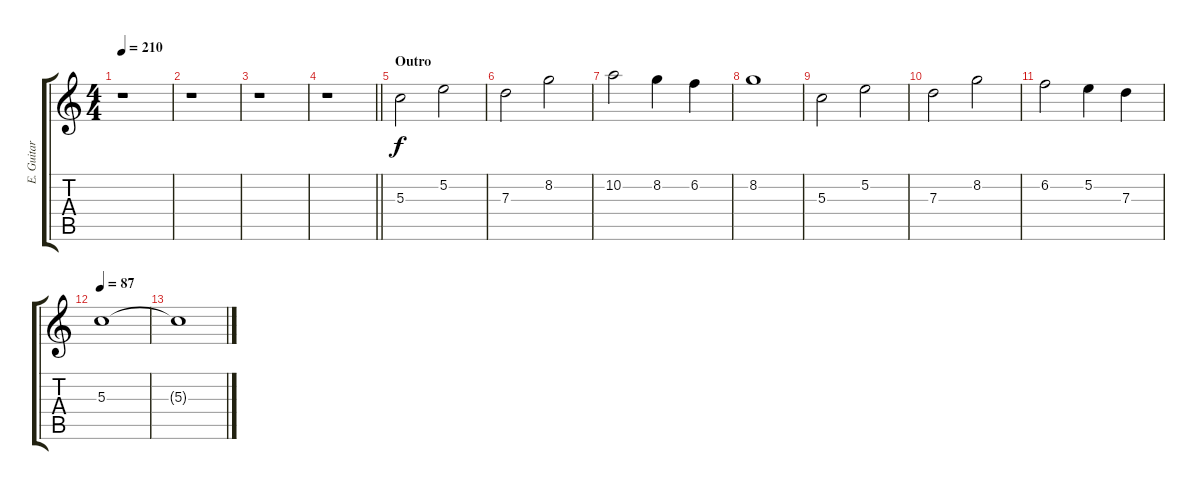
\track ("E. Guitar IV" "E. Guitar ") {instrument overdrivenguitar}
\staff {score tabs}
\tuning (E4 B3 G3 D3 A2 E2) {hide}
\ts (4 4)
\tempo 210
\clef g2
\ks c
r.1{dy f} |
r.1 |
r.1 |
\barLineRight lightlight
r.1 |
\section ("" "Outro")
5.3.2 5.2.2 |
7.3.2 8.2.2 |
10.2.2 8.2.4 6.2.4 |
8.2.1 |
5.3.2 5.2.2 |
7.3.2 8.2.2 |
6.2.2 5.2.4 7.3.4 |
\tempo 87
5.3.1 |
5.3{t}.1
